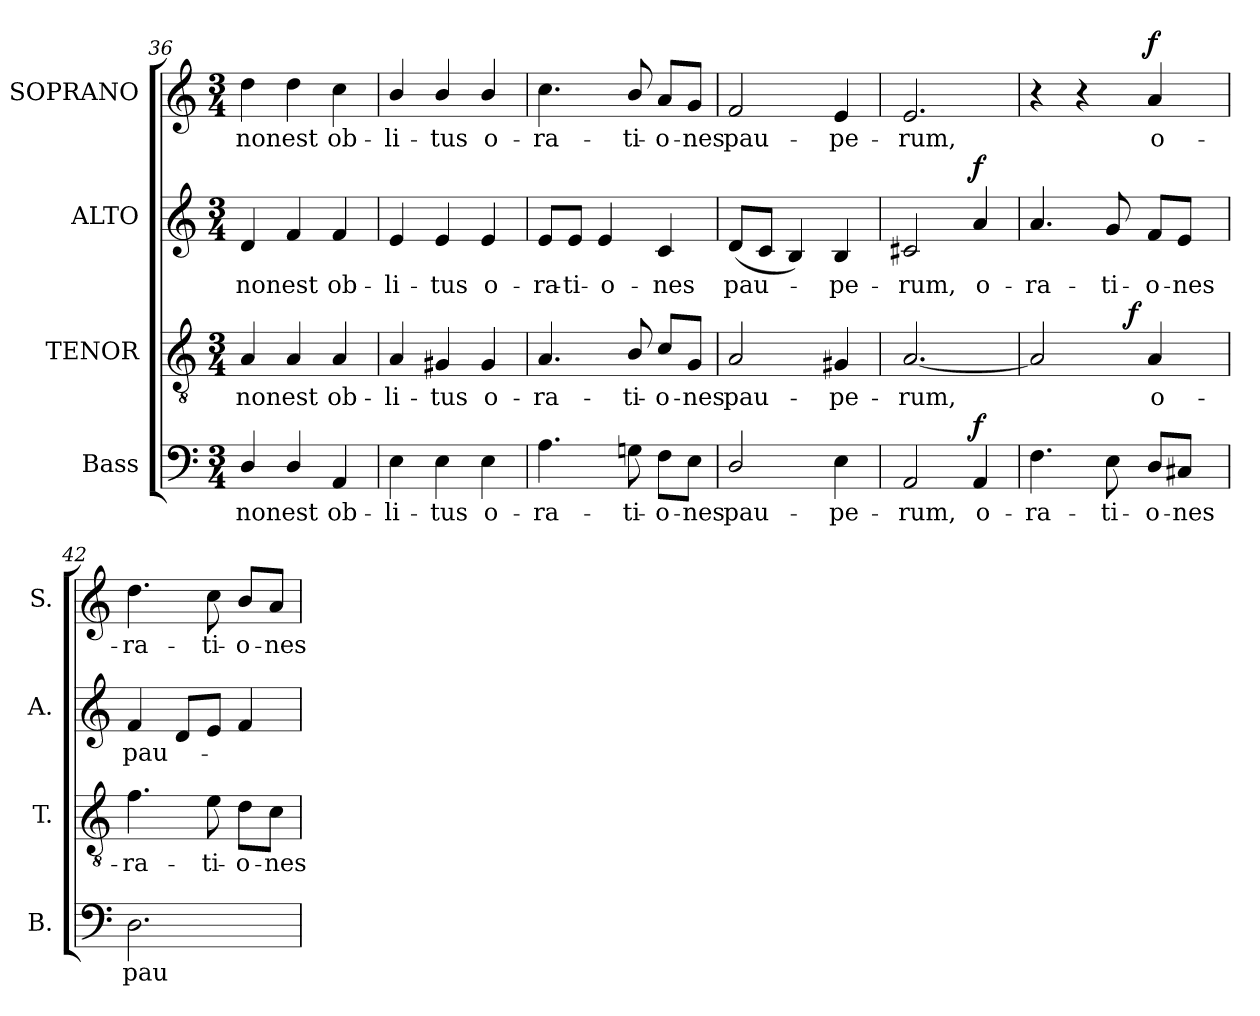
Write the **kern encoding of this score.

**kern	**text	**dynam	**kern	**text	**dynam	**kern	**text	**dynam	**kern	**text	**dynam
*part4	*part4	*part4	*part3	*part3	*part3	*part2	*part2	*part2	*part1	*part1	*part1
*staff4	*staff4	*staff4	*staff3	*staff3	*staff3	*staff2	*staff2	*staff2	*staff1	*staff1	*staff1
*I"Bass	*	*	*I"TENOR	*	*	*I"ALTO	*	*	*I"SOPRANO	*	*
*I'B.	*	*	*I'T.	*	*	*I'A.	*	*	*I'S.	*	*
!!LO:LB:g=z
*clefF4	*	*	*clefGv2	*	*	*clefG2	*	*	*clefG2	*	*
*	*	*	*ITrd7c12	*	*	*	*	*	*	*	*
*k[]	*	*	*k[]	*	*	*k[]	*	*	*k[]	*	*
*a:	*	*	*a:	*	*	*a:	*	*	*a:	*	*
*M3/4	*	*	*M3/4	*	*	*M3/4	*	*	*M3/4	*	*
=36	=36	=36	=36	=36	=36	=36	=36	=36	=36	=36	=36
!	!LO:LY:b:color=#000000	!	!	!	!	!	!	!	!	!	!
!	!	!	!	!LO:LY:b:color=#000000	!	!	!	!	!	!	!
!	!	!	!	!	!	!	!LO:LY:b:color=#000000	!	!	!	!
!	!	!	!	!	!	!	!	!	!	!LO:LY:b:color=#000000	!
4Di/	non	.	4AAi/	non	.	4di/	non	.	4ddi\	non	.
!	!LO:LY:b:color=#000000	!	!	!	!	!	!	!	!	!	!
!	!	!	!	!LO:LY:b:color=#000000	!	!	!	!	!	!	!
!	!	!	!	!	!	!	!LO:LY:b:color=#000000	!	!	!	!
!	!	!	!	!	!	!	!	!	!	!LO:LY:b:color=#000000	!
4Di/	est	.	4AAi/	est	.	4fi/	est	.	4ddi\	est	.
!	!LO:LY:b:color=#000000	!	!	!	!	!	!	!	!	!	!
!	!	!	!	!LO:LY:b:color=#000000	!	!	!	!	!	!	!
!	!	!	!	!	!	!	!LO:LY:b:color=#000000	!	!	!	!
!	!	!	!	!	!	!	!	!	!	!LO:LY:b:color=#000000	!
4AAi/	ob-	.	4AAi/	ob-	.	4fi/	ob-	.	4cci\	ob-	.
=37	=37	=37	=37	=37	=37	=37	=37	=37	=37	=37	=37
!	!LO:LY:b:color=#000000	!	!	!	!	!	!	!	!	!	!
!	!	!	!	!LO:LY:b:color=#000000	!	!	!	!	!	!	!
!	!	!	!	!	!	!	!LO:LY:b:color=#000000	!	!	!	!
!	!	!	!	!	!	!	!	!	!	!LO:LY:b:color=#000000	!
4Ei\	-li-	.	4AAi/	-li-	.	4ei/	-li-	.	4bi/	-li-	.
!	!LO:LY:b:color=#000000	!	!	!	!	!	!	!	!	!	!
!	!	!	!	!LO:LY:b:color=#000000	!	!	!	!	!	!	!
!	!	!	!	!	!	!	!LO:LY:b:color=#000000	!	!	!	!
!	!	!	!	!	!	!	!	!	!	!LO:LY:b:color=#000000	!
4Ei\	-tus	.	4GG#Xi/	-tus	.	4ei/	-tus	.	4bi/	-tus	.
!	!LO:LY:b:color=#000000	!	!	!	!	!	!	!	!	!	!
!	!	!	!	!LO:LY:b:color=#000000	!	!	!	!	!	!	!
!	!	!	!	!	!	!	!LO:LY:b:color=#000000	!	!	!	!
!	!	!	!	!	!	!	!	!	!	!LO:LY:b:color=#000000	!
4Ei\	o-	.	4GG#i/	o-	.	4ei/	o-	.	4bi/	o-	.
=38	=38	=38	=38	=38	=38	=38	=38	=38	=38	=38	=38
!	!LO:LY:b:color=#000000	!	!	!	!	!	!	!	!	!	!
!	!	!	!	!LO:LY:b:color=#000000	!	!	!	!	!	!	!
!	!	!	!	!	!	!	!LO:LY:b:color=#000000	!	!	!	!
!	!	!	!	!	!	!	!	!	!	!LO:LY:b:color=#000000	!
4.Ai\	-ra-	.	4.AAi/	-ra-	.	8ei/L	-ra-	.	4.cci\	-ra-	.
!	!	!	!	!	!	!	!LO:LY:b:color=#000000	!	!	!	!
.	.	.	.	.	.	8ei/J	-ti-	.	.	.	.
!	!	!	!	!	!	!	!LO:LY:b:color=#000000	!	!	!	!
.	.	.	.	.	.	4ei/	-o-	.	.	.	.
!	!LO:LY:b:color=#000000	!	!	!	!	!	!	!	!	!	!
!	!	!	!	!LO:LY:b:color=#000000	!	!	!	!	!	!	!
!	!	!	!	!	!	!	!	!	!	!LO:LY:b:color=#000000	!
8Gni\	-ti-	.	8BBi/	-ti-	.	.	.	.	8bi/	-ti-	.
!	!LO:LY:b:color=#000000	!	!	!	!	!	!	!	!	!	!
!	!	!	!	!LO:LY:b:color=#000000	!	!	!	!	!	!	!
!	!	!	!	!	!	!	!LO:LY:b:color=#000000	!	!	!	!
!	!	!	!	!	!	!	!	!	!	!LO:LY:b:color=#000000	!
8Fi\L	-o-	.	8Ci/L	-o-	.	4ci/	-nes	.	8ai/L	-o-	.
!	!LO:LY:b:color=#000000	!	!	!	!	!	!	!	!	!	!
!	!	!	!	!LO:LY:b:color=#000000	!	!	!	!	!	!	!
!	!	!	!	!	!	!	!	!	!	!LO:LY:b:color=#000000	!
8Ei\J	-nes	.	8GGi/J	-nes	.	.	.	.	8gi/J	-nes	.
=39	=39	=39	=39	=39	=39	=39	=39	=39	=39	=39	=39
!	!LO:LY:b:color=#000000	!	!	!	!	!	!	!	!	!	!
!	!	!	!	!LO:LY:b:color=#000000	!	!	!	!	!	!	!
!	!	!	!	!	!	!	!LO:LY:b:color=#000000	!	!	!	!
!	!	!	!	!	!	!	!	!	!	!LO:LY:b:color=#000000	!
2Di/	pau-	.	2AAi/	pau-	.	(8di/L	pau-	.	2fi/	pau-	.
.	.	.	.	.	.	8ci/J	.	.	.	.	.
.	.	.	.	.	.	4Bi/)	.	.	.	.	.
!	!LO:LY:b:color=#000000	!	!	!	!	!	!	!	!	!	!
!	!	!	!	!LO:LY:b:color=#000000	!	!	!	!	!	!	!
!	!	!	!	!	!	!	!LO:LY:b:color=#000000	!	!	!	!
!	!	!	!	!	!	!	!	!	!	!LO:LY:b:color=#000000	!
4Ei\	-pe-	.	4GG#Xi/	-pe-	.	4Bi/	-pe-	.	4ei/	-pe-	.
=40	=40	=40	=40	=40	=40	=40	=40	=40	=40	=40	=40
!	!LO:LY:b:color=#000000	!	!	!	!	!	!	!	!	!	!
!	!	!	!	!LO:LY:b:color=#000000	!	!	!	!	!	!	!
!	!	!	!	!	!	!	!LO:LY:b:color=#000000	!	!	!	!
!	!	!	!	!	!	!	!	!	!	!LO:LY:b:color=#000000	!
2AAi/	-rum,	.	[2.AAi/	-rum,	.	2c#Xi/	-rum,	.	2.ei/	-rum,	.
!	!LO:LY:b:color=#000000	!	!	!	!	!	!	!	!	!	!
!	!	!	!	!	!	!	!LO:LY:b:color=#000000	!	!	!	!
4AAi/	o-	f	.	.	.	4ai/	o-	f	.	.	.
!!LO:LB:g=z
=41	=41	=41	=41	=41	=41	=41	=41	=41	=41	=41	=41
!	!LO:LY:b:color=#000000	!	!	!	!	!	!	!	!	!	!
!	!	!	!	!	!	!	!LO:LY:b:color=#000000	!	!	!	!
*	*	*	*^	*	*	*	*	*	*	*	*
4.Fi\	-ra-	.	2AAi/]	4ryy	.	.	4.ai/	-ra-	.	4r	.	.
.	.	.	.	8ryy	.	.	.	.	.	4r	.	.
!	!LO:LY:b:color=#000000	!	!	!	!	!	!	!	!	!	!	!
!	!	!	!	!	!	!	!	!LO:LY:b:color=#000000	!	!	!	!
8Ei\	-ti-	.	.	16ryy	.	.	8gi/	-ti-	.	.	.	.
.	.	.	.	512.ryy	.	.	.	.	.	.	.	.
.	.	.	.	4ryy	.	f	.	.	.	.	.	.
!	!LO:LY:b:color=#000000	!	!	!	!	!	!	!	!	!	!	!
!	!	!	!	!	!LO:LY:b:color=#000000	!	!	!	!	!	!	!
!	!	!	!	!	!	!	!	!LO:LY:b:color=#000000	!	!	!	!
!	!	!	!	!	!	!	!	!	!	!	!LO:LY:b:color=#000000	!
8Di/L	-o-	.	4AAi/	.	o-	.	8fi/L	-o-	.	4ai/	o-	f
!	!LO:LY:b:color=#000000	!	!	!	!	!	!	!	!	!	!	!
!	!	!	!	!	!	!	!	!LO:LY:b:color=#000000	!	!	!	!
8C#Xi/J	-nes	.	.	.	.	.	8ei/J	-nes	.	.	.	.
.	.	.	.	32ryy	.	.	.	.	.	.	.	.
.	.	.	.	64ryy	.	.	.	.	.	.	.	.
.	.	.	.	128ryy	.	.	.	.	.	.	.	.
.	.	.	.	256ryy	.	.	.	.	.	.	.	.
.	.	.	.	1024ryy	.	.	.	.	.	.	.	.
*	*	*	*v	*v	*	*	*	*	*	*	*	*
=42	=42	=42	=42	=42	=42	=42	=42	=42	=42	=42	=42
*	*	*	*^	*	*	*	*	*	*	*	*
!	!LO:LY:b:color=#000000	!	!	!	!	!	!	!	!	!	!	!
*	*	*	*v	*v	*	*	*	*	*	*	*	*
*	*	*	*^	*	*	*	*	*	*	*	*
!	!	!	!	!	!LO:LY:b:color=#000000	!	!	!	!	!	!	!
*	*	*	*v	*v	*	*	*	*	*	*	*	*
*	*	*	*^	*	*	*	*	*	*	*	*
!	!	!	!	!	!	!	!	!LO:LY:b:color=#000000	!	!	!	!
*	*	*	*v	*v	*	*	*	*	*	*	*	*
*	*	*	*^	*	*	*	*	*	*	*	*
!	!	!	!	!	!	!	!	!	!	!	!LO:LY:b:color=#000000	!
*	*	*	*v	*v	*	*	*	*	*	*	*	*
2.Di\	pau-	.	4.Fi\	-ra-	.	4fi/	pau-	.	4.ddi\	-ra-	.
.	.	.	.	.	.	8di/L	.	.	.	.	.
!	!	!	!	!LO:LY:b:color=#000000	!	!	!	!	!	!	!
!	!	!	!	!	!	!	!	!	!	!LO:LY:b:color=#000000	!
.	.	.	8Ei\	-ti-	.	8ei/J	.	.	8cci\	-ti-	.
!	!	!	!	!LO:LY:b:color=#000000	!	!	!	!	!	!	!
!	!	!	!	!	!	!	!	!	!	!LO:LY:b:color=#000000	!
.	.	.	8Di\L	-o-	.	4fi/	.	.	8bi/L	-o-	.
!	!	!	!	!LO:LY:b:color=#000000	!	!	!	!	!	!	!
!	!	!	!	!	!	!	!	!	!	!LO:LY:b:color=#000000	!
.	.	.	8Ci\J	-nes	.	.	.	.	8ai/J	-nes	.
=	=	=	=	=	=	=	=	=	=	=	=
*-	*-	*-	*-	*-	*-	*-	*-	*-	*-	*-	*-
